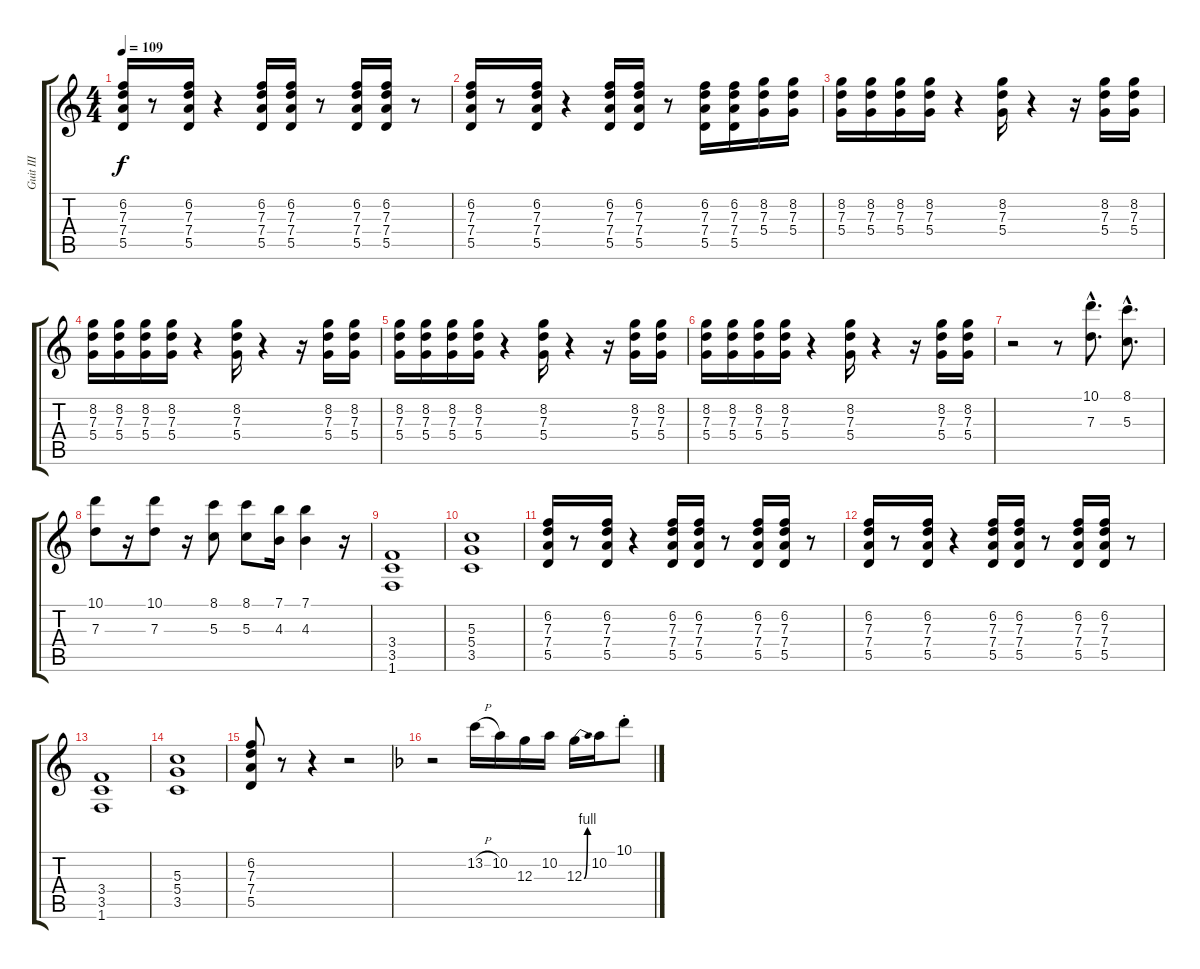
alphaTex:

\track ("Guit III" "Guit III") {instrument overdrivenguitar}
\staff {score tabs}
\tuning (E4 B3 G3 D3 A2 E2) {hide}
\ts (4 4)
\tempo 109
\clef g2
\ks c
(6.2 7.3 7.4 5.5).16{dy f} r.8 (6.2 7.3 7.4 5.5).16 r.4 (6.2 7.3 7.4 5.5).16 (6.2 7.3 7.4 5.5).16 r.8 (6.2 7.3 7.4 5.5).16 (6.2 7.3 7.4 5.5).16 r.8 |
(6.2 7.3 7.4 5.5).16 r.8 (6.2 7.3 7.4 5.5).16 r.4 (6.2 7.3 7.4 5.5).16 (6.2 7.3 7.4 5.5).16 r.8 (6.2 7.3 7.4 5.5).16 (6.2 7.3 7.4 5.5).16 (8.2 7.3 5.4).16 (8.2 7.3 5.4).16 |
(8.2 7.3 5.4).16 (8.2 7.3 5.4).16 (8.2 7.3 5.4).16 (8.2 7.3 5.4).16 r.4 (8.2 7.3 5.4).16 r.4 r.16 (8.2 7.3 5.4).16 (8.2 7.3 5.4).16 |
(8.2 7.3 5.4).16 (8.2 7.3 5.4).16 (8.2 7.3 5.4).16 (8.2 7.3 5.4).16 r.4 (8.2 7.3 5.4).16 r.4 r.16 (8.2 7.3 5.4).16 (8.2 7.3 5.4).16 |
(8.2 7.3 5.4).16 (8.2 7.3 5.4).16 (8.2 7.3 5.4).16 (8.2 7.3 5.4).16 r.4 (8.2 7.3 5.4).16 r.4 r.16 (8.2 7.3 5.4).16 (8.2 7.3 5.4).16 |
(8.2 7.3 5.4).16 (8.2 7.3 5.4).16 (8.2 7.3 5.4).16 (8.2 7.3 5.4).16 r.4 (8.2 7.3 5.4).16 r.4 r.16 (8.2 7.3 5.4).16 (8.2 7.3 5.4).16 |
r.2 r.8 (10.1{hac} 7.3{hac}).8{d} (8.1{hac} 5.3{hac}).8{d} |
(10.1 7.3).8 r.16 (10.1 7.3).8 r.16 (8.1 5.3).8 (8.1 5.3).8 (7.1 4.3).16 (7.1 4.3).4 r.16 |
(3.4 3.5 1.6).1 |
(5.3 5.4 3.5).1 |
(6.2 7.3 7.4 5.5).16 r.8 (6.2 7.3 7.4 5.5).16 r.4 (6.2 7.3 7.4 5.5).16 (6.2 7.3 7.4 5.5).16 r.8 (6.2 7.3 7.4 5.5).16 (6.2 7.3 7.4 5.5).16 r.8 |
(6.2 7.3 7.4 5.5).16 r.8 (6.2 7.3 7.4 5.5).16 r.4 (6.2 7.3 7.4 5.5).16 (6.2 7.3 7.4 5.5).16 r.8 (6.2 7.3 7.4 5.5).16 (6.2 7.3 7.4 5.5).16 r.8 |
(3.4 3.5 1.6).1 |
(5.3 5.4 3.5).1 |
(6.2 7.3 7.4 5.5).8 r.8 r.4 r.2 |
\ks dminor
r.2{volume 16 instrument overdrivenguitar} 13.2{h}.16 10.2.16 12.3.16 10.2.16 12.3{be (bend 0 0 60 4)}.16 10.2.16 10.1{st}.8
